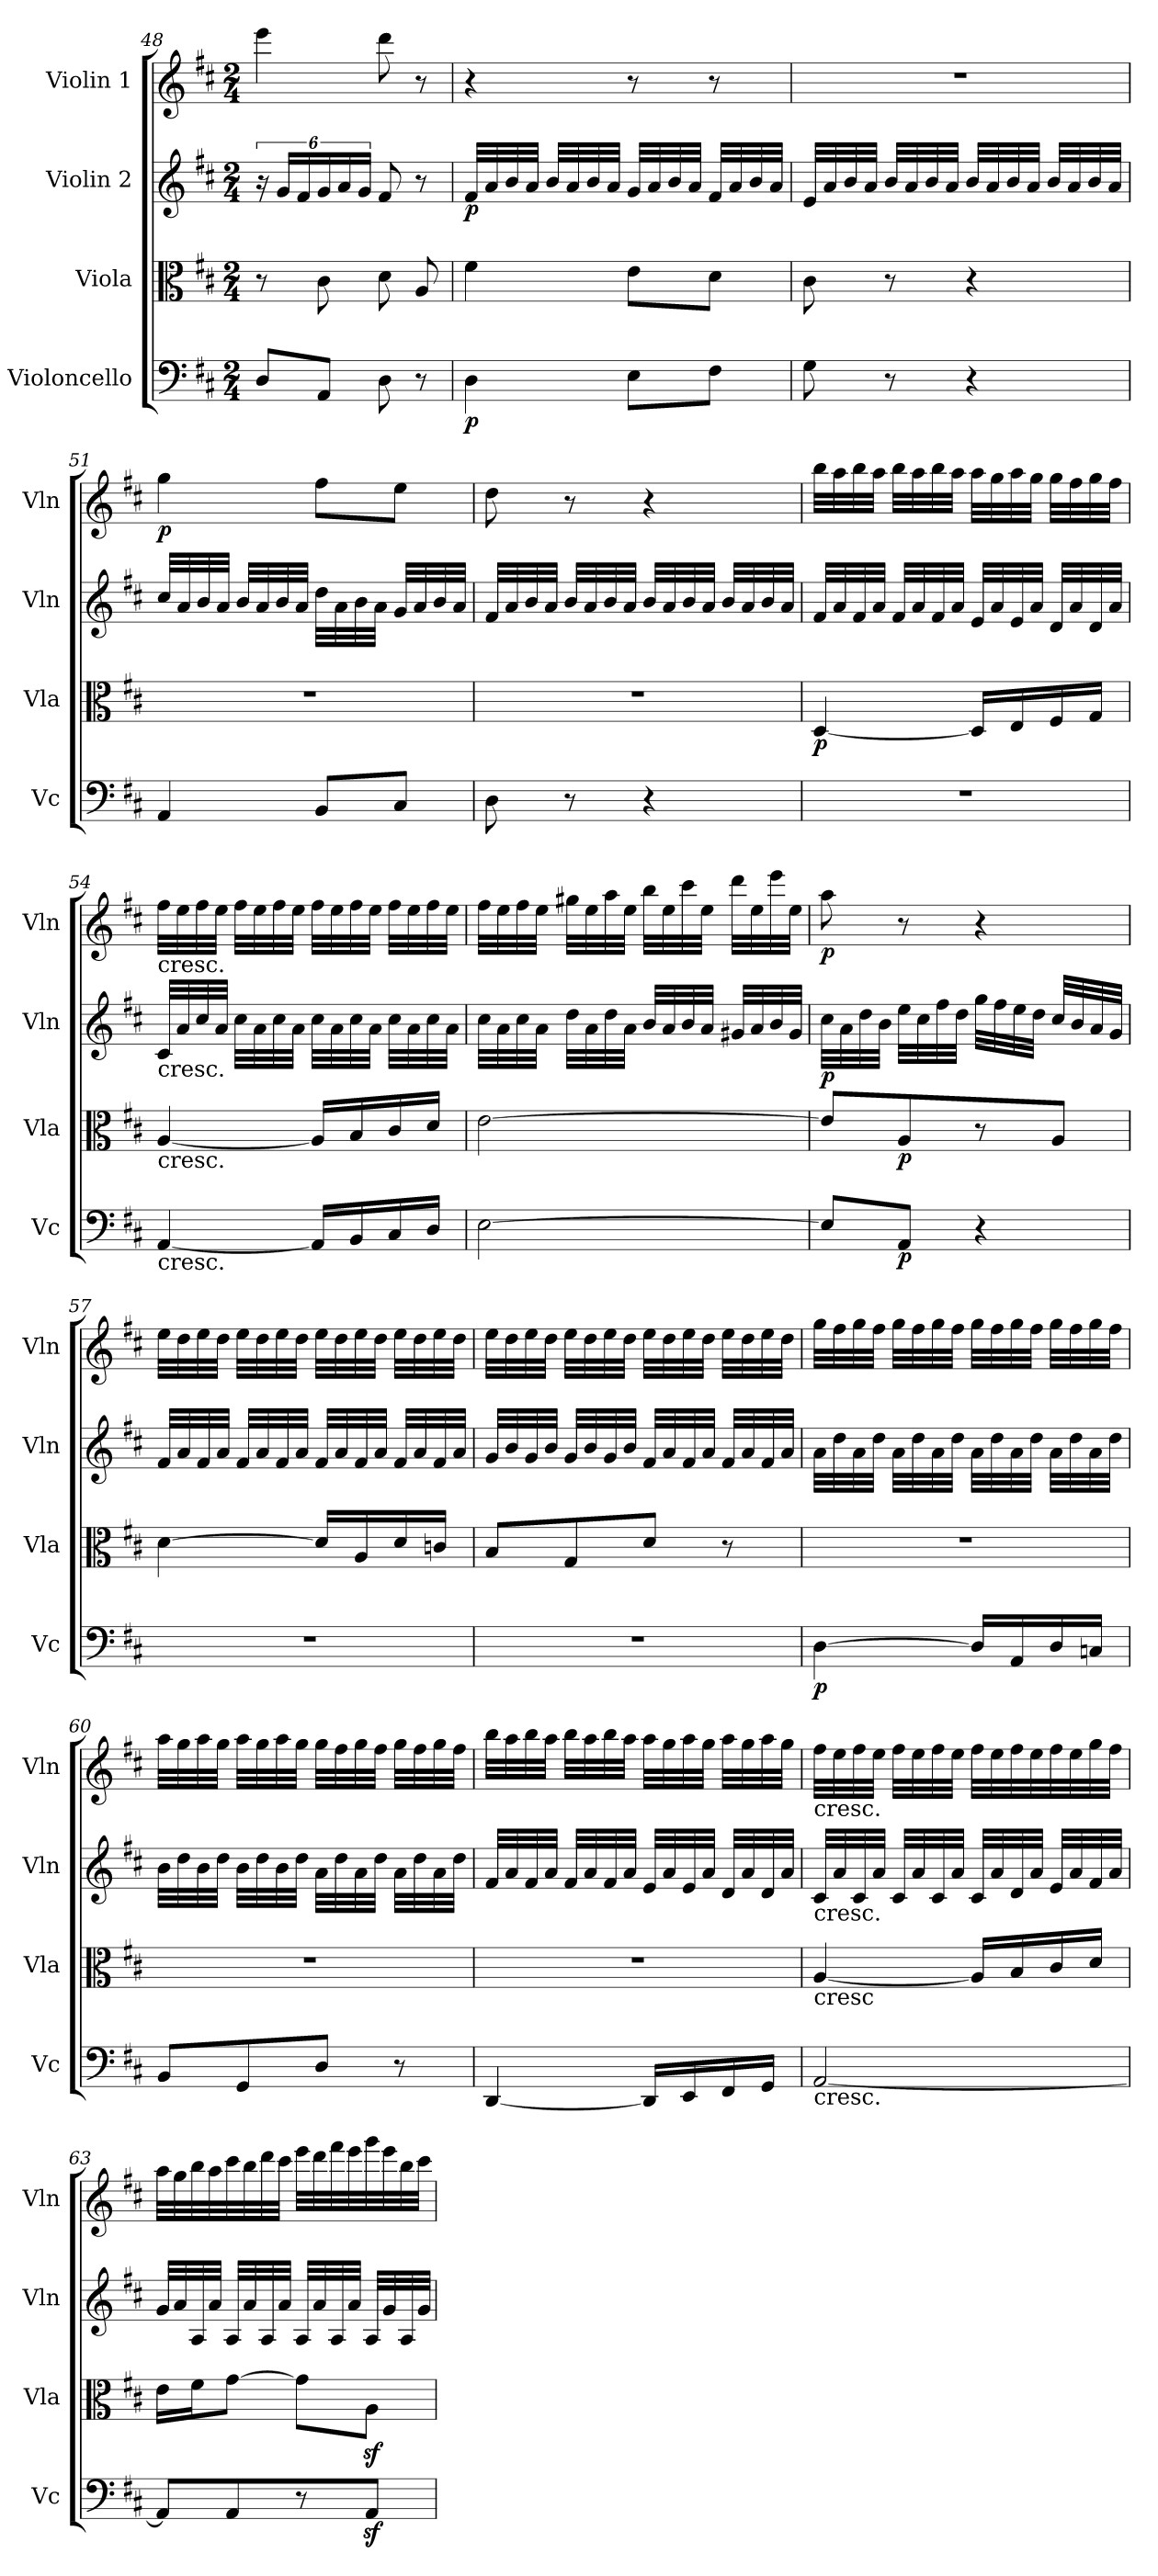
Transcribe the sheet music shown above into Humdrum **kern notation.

**kern	**dynam	**kern	**dynam	**kern	**dynam	**kern	**dynam
*part4	*part4	*part3	*part3	*part2	*part2	*part1	*part1
*staff4	*staff4	*staff3	*staff3	*staff2	*staff2	*staff1	*staff1
*I"Violoncello	*	*I"Viola	*	*I"Violin 2	*	*I"Violin 1	*
*I'Vc	*	*I'Vla	*	*I'Vln	*	*I'Vln	*
*clefF4	*	*clefC3	*	*clefG2	*	*clefG2	*
*k[f#c#]	*	*k[f#c#]	*	*k[f#c#]	*	*k[f#c#]	*
*D:	*	*D:	*	*D:	*	*D:	*
*M2/4	*	*M2/4	*	*M2/4	*	*M2/4	*
=48	=48	=48	=48	=48	=48	=48	=48
8D/L	.	8r	.	24r	.	4eee\	.
.	.	.	.	24g/LL	.	.	.
.	.	.	.	24f#/	.	.	.
8AA/J	.	8c#\	.	24g/	.	.	.
.	.	.	.	24a/	.	.	.
.	.	.	.	24g/JJ	.	.	.
8D\	.	8d\	.	8f#/	.	8ddd\	.
8r	.	8A/	.	8r	.	8r	.
=49	=49	=49	=49	=49	=49	=49	=49
!	!LO:DY:b	!	!	!	!LO:DY:b	!	!
4D\	p	4f#\	.	32f#/LLL	p	4r	.
.	.	.	.	32a/	.	.	.
.	.	.	.	32b/	.	.	.
.	.	.	.	32a/JJJ	.	.	.
.	.	.	.	32b/LLL	.	.	.
.	.	.	.	32a/	.	.	.
.	.	.	.	32b/	.	.	.
.	.	.	.	32a/JJJ	.	.	.
8E\L	.	8e\L	.	32g/LLL	.	8r	.
.	.	.	.	32a/	.	.	.
.	.	.	.	32b/	.	.	.
.	.	.	.	32a/JJJ	.	.	.
8F#\J	.	8d\J	.	32f#/LLL	.	8r	.
.	.	.	.	32a/	.	.	.
.	.	.	.	32b/	.	.	.
.	.	.	.	32a/JJJ	.	.	.
=50	=50	=50	=50	=50	=50	=50	=50
8G\	.	8c#\	.	32e/LLL	.	2r	.
.	.	.	.	32a/	.	.	.
.	.	.	.	32b/	.	.	.
.	.	.	.	32a/JJJ	.	.	.
8r	.	8r	.	32b/LLL	.	.	.
.	.	.	.	32a/	.	.	.
.	.	.	.	32b/	.	.	.
.	.	.	.	32a/JJJ	.	.	.
4r	.	4r	.	32b/LLL	.	.	.
.	.	.	.	32a/	.	.	.
.	.	.	.	32b/	.	.	.
.	.	.	.	32a/JJJ	.	.	.
.	.	.	.	32b/LLL	.	.	.
.	.	.	.	32a/	.	.	.
.	.	.	.	32b/	.	.	.
.	.	.	.	32a/JJJ	.	.	.
=51	=51	=51	=51	=51	=51	=51	=51
!	!	!	!	!	!	!	!LO:DY:b
4AA/	.	2r	.	32cc#/LLL	.	4gg\	p
.	.	.	.	32a/	.	.	.
.	.	.	.	32b/	.	.	.
.	.	.	.	32a/JJJ	.	.	.
.	.	.	.	32b/LLL	.	.	.
.	.	.	.	32a/	.	.	.
.	.	.	.	32b/	.	.	.
.	.	.	.	32a/JJJ	.	.	.
8BB/L	.	.	.	32dd\LLL	.	8ff#\L	.
.	.	.	.	32a\	.	.	.
.	.	.	.	32b\	.	.	.
.	.	.	.	32a\JJJ	.	.	.
8C#/J	.	.	.	32g/LLL	.	8ee\J	.
.	.	.	.	32a/	.	.	.
.	.	.	.	32b/	.	.	.
.	.	.	.	32a/JJJ	.	.	.
=52	=52	=52	=52	=52	=52	=52	=52
8D\	.	2r	.	32f#/LLL	.	8dd\	.
.	.	.	.	32a/	.	.	.
.	.	.	.	32b/	.	.	.
.	.	.	.	32a/JJJ	.	.	.
8r	.	.	.	32b/LLL	.	8r	.
.	.	.	.	32a/	.	.	.
.	.	.	.	32b/	.	.	.
.	.	.	.	32a/JJJ	.	.	.
4r	.	.	.	32b/LLL	.	4r	.
.	.	.	.	32a/	.	.	.
.	.	.	.	32b/	.	.	.
.	.	.	.	32a/JJJ	.	.	.
.	.	.	.	32b/LLL	.	.	.
.	.	.	.	32a/	.	.	.
.	.	.	.	32b/	.	.	.
.	.	.	.	32a/JJJ	.	.	.
=53	=53	=53	=53	=53	=53	=53	=53
!	!	!	!LO:DY:b	!	!	!	!
2r	.	[4D/	p	32f#/LLL	.	32bb\LLL	.
.	.	.	.	32a/	.	32aa\	.
.	.	.	.	32f#/	.	32bb\	.
.	.	.	.	32a/JJJ	.	32aa\JJJ	.
.	.	.	.	32f#/LLL	.	32bb\LLL	.
.	.	.	.	32a/	.	32aa\	.
.	.	.	.	32f#/	.	32bb\	.
.	.	.	.	32a/JJJ	.	32aa\JJJ	.
.	.	16D/LL]	.	32e/LLL	.	32aa\LLL	.
.	.	.	.	32a/	.	32gg\	.
.	.	16E/	.	32e/	.	32aa\	.
.	.	.	.	32a/JJJ	.	32gg\JJJ	.
.	.	16F#/	.	32d/LLL	.	32gg\LLL	.
.	.	.	.	32a/	.	32ff#\	.
.	.	16G/JJ	.	32d/	.	32gg\	.
.	.	.	.	32a/JJJ	.	32ff#\JJJ	.
=54	=54	=54	=54	=54	=54	=54	=54
!	!	!	!	!	!	!LO:TX:b:t=cresc.	!
!	!	!	!	!LO:TX:b:t=cresc.	!	!	!
!	!	!LO:TX:b:t=cresc.	!	!	!	!	!
!LO:TX:b:t=cresc.	!	!	!	!	!	!	!
[4AA/	.	[4A/	.	32c#/LLL	.	32ff#\LLL	.
.	.	.	.	32a/	.	32ee\	.
.	.	.	.	32cc#/	.	32ff#\	.
.	.	.	.	32a/JJJ	.	32ee\JJJ	.
.	.	.	.	32cc#\LLL	.	32ff#\LLL	.
.	.	.	.	32a\	.	32ee\	.
.	.	.	.	32cc#\	.	32ff#\	.
.	.	.	.	32a\JJJ	.	32ee\JJJ	.
16AA/LL]	.	16A/LL]	.	32cc#\LLL	.	32ff#\LLL	.
.	.	.	.	32a\	.	32ee\	.
16BB/	.	16B/	.	32cc#\	.	32ff#\	.
.	.	.	.	32a\JJJ	.	32ee\JJJ	.
16C#/	.	16c#/	.	32cc#\LLL	.	32ff#\LLL	.
.	.	.	.	32a\	.	32ee\	.
16D/JJ	.	16d/JJ	.	32cc#\	.	32ff#\	.
.	.	.	.	32a\JJJ	.	32ee\JJJ	.
=55	=55	=55	=55	=55	=55	=55	=55
[2E\	.	[2e\	.	32cc#\LLL	.	32ff#\LLL	.
.	.	.	.	32a\	.	32ee\	.
.	.	.	.	32cc#\	.	32ff#\	.
.	.	.	.	32a\JJJ	.	32ee\JJJ	.
.	.	.	.	32dd\LLL	.	32gg#X\LLL	.
.	.	.	.	32a\	.	32ee\	.
.	.	.	.	32dd\	.	32aa\	.
.	.	.	.	32a\JJJ	.	32ee\JJJ	.
.	.	.	.	32b/LLL	.	32bb\LLL	.
.	.	.	.	32a/	.	32ee\	.
.	.	.	.	32b/	.	32ccc#\	.
.	.	.	.	32a/JJJ	.	32ee\JJJ	.
.	.	.	.	32g#X/LLL	.	32ddd\LLL	.
.	.	.	.	32a/	.	32ee\	.
.	.	.	.	32b/	.	32eee\	.
.	.	.	.	32g#/JJJ	.	32ee\JJJ	.
=56	=56	=56	=56	=56	=56	=56	=56
!	!	!	!	!	!LO:DY:b	!	!LO:DY:b
8E/L]	.	8e/L]	.	32cc#\LLL	p	8aa\	p
.	.	.	.	32a\	.	.	.
.	.	.	.	32dd\	.	.	.
.	.	.	.	32b\JJJ	.	.	.
!	!LO:DY:b	!	!LO:DY:b	!	!	!	!
8AA/J	p	8A/	p	32ee\LLL	.	8r	.
.	.	.	.	32cc#\	.	.	.
.	.	.	.	32ff#\	.	.	.
.	.	.	.	32dd\JJJ	.	.	.
4r	.	8r	.	32gg\LLL	.	4r	.
.	.	.	.	32ff#\	.	.	.
.	.	.	.	32ee\	.	.	.
.	.	.	.	32dd\JJJ	.	.	.
.	.	8A/J	.	32cc#/LLL	.	.	.
.	.	.	.	32b/	.	.	.
.	.	.	.	32a/	.	.	.
.	.	.	.	32g/JJJ	.	.	.
=57	=57	=57	=57	=57	=57	=57	=57
2r	.	[4d\	.	32f#/LLL	.	32ee\LLL	.
.	.	.	.	32a/	.	32dd\	.
.	.	.	.	32f#/	.	32ee\	.
.	.	.	.	32a/JJJ	.	32dd\JJJ	.
.	.	.	.	32f#/LLL	.	32ee\LLL	.
.	.	.	.	32a/	.	32dd\	.
.	.	.	.	32f#/	.	32ee\	.
.	.	.	.	32a/JJJ	.	32dd\JJJ	.
.	.	16d/LL]	.	32f#/LLL	.	32ee\LLL	.
.	.	.	.	32a/	.	32dd\	.
.	.	16A/	.	32f#/	.	32ee\	.
.	.	.	.	32a/JJJ	.	32dd\JJJ	.
.	.	16d/	.	32f#/LLL	.	32ee\LLL	.
.	.	.	.	32a/	.	32dd\	.
.	.	16cn/JJ	.	32f#/	.	32ee\	.
.	.	.	.	32a/JJJ	.	32dd\JJJ	.
=58	=58	=58	=58	=58	=58	=58	=58
2r	.	8B/L	.	32g/LLL	.	32ee\LLL	.
.	.	.	.	32b/	.	32dd\	.
.	.	.	.	32g/	.	32ee\	.
.	.	.	.	32b/JJJ	.	32dd\JJJ	.
.	.	8G/	.	32g/LLL	.	32ee\LLL	.
.	.	.	.	32b/	.	32dd\	.
.	.	.	.	32g/	.	32ee\	.
.	.	.	.	32b/JJJ	.	32dd\JJJ	.
.	.	8d/J	.	32f#/LLL	.	32ee\LLL	.
.	.	.	.	32a/	.	32dd\	.
.	.	.	.	32f#/	.	32ee\	.
.	.	.	.	32a/JJJ	.	32dd\JJJ	.
.	.	8r	.	32f#/LLL	.	32ee\LLL	.
.	.	.	.	32a/	.	32dd\	.
.	.	.	.	32f#/	.	32ee\	.
.	.	.	.	32a/JJJ	.	32dd\JJJ	.
=59	=59	=59	=59	=59	=59	=59	=59
!	!LO:DY:b	!	!	!	!	!	!
[4D\	p	2r	.	32a\LLL	.	32gg\LLL	.
.	.	.	.	32dd\	.	32ff#\	.
.	.	.	.	32a\	.	32gg\	.
.	.	.	.	32dd\JJJ	.	32ff#\JJJ	.
.	.	.	.	32a\LLL	.	32gg\LLL	.
.	.	.	.	32dd\	.	32ff#\	.
.	.	.	.	32a\	.	32gg\	.
.	.	.	.	32dd\JJJ	.	32ff#\JJJ	.
16D/LL]	.	.	.	32a\LLL	.	32gg\LLL	.
.	.	.	.	32dd\	.	32ff#\	.
16AA/	.	.	.	32a\	.	32gg\	.
.	.	.	.	32dd\JJJ	.	32ff#\JJJ	.
16D/	.	.	.	32a\LLL	.	32gg\LLL	.
.	.	.	.	32dd\	.	32ff#\	.
16Cn/JJ	.	.	.	32a\	.	32gg\	.
.	.	.	.	32dd\JJJ	.	32ff#\JJJ	.
=60	=60	=60	=60	=60	=60	=60	=60
8BB/L	.	2r	.	32b\LLL	.	32aa\LLL	.
.	.	.	.	32dd\	.	32gg\	.
.	.	.	.	32b\	.	32aa\	.
.	.	.	.	32dd\JJJ	.	32gg\JJJ	.
8GG/	.	.	.	32b\LLL	.	32aa\LLL	.
.	.	.	.	32dd\	.	32gg\	.
.	.	.	.	32b\	.	32aa\	.
.	.	.	.	32dd\JJJ	.	32gg\JJJ	.
8D/J	.	.	.	32a\LLL	.	32gg\LLL	.
.	.	.	.	32dd\	.	32ff#\	.
.	.	.	.	32a\	.	32gg\	.
.	.	.	.	32dd\JJJ	.	32ff#\JJJ	.
8r	.	.	.	32a\LLL	.	32gg\LLL	.
.	.	.	.	32dd\	.	32ff#\	.
.	.	.	.	32a\	.	32gg\	.
.	.	.	.	32dd\JJJ	.	32ff#\JJJ	.
=61	=61	=61	=61	=61	=61	=61	=61
[4DD/	.	2r	.	32f#/LLL	.	32bb\LLL	.
.	.	.	.	32a/	.	32aa\	.
.	.	.	.	32f#/	.	32bb\	.
.	.	.	.	32a/JJJ	.	32aa\JJJ	.
.	.	.	.	32f#/LLL	.	32bb\LLL	.
.	.	.	.	32a/	.	32aa\	.
.	.	.	.	32f#/	.	32bb\	.
.	.	.	.	32a/JJJ	.	32aa\JJJ	.
16DD/LL]	.	.	.	32e/LLL	.	32aa\LLL	.
.	.	.	.	32a/	.	32gg\	.
16EE/	.	.	.	32e/	.	32aa\	.
.	.	.	.	32a/JJJ	.	32gg\JJJ	.
16FF#/	.	.	.	32d/LLL	.	32aa\LLL	.
.	.	.	.	32a/	.	32gg\	.
16GG/JJ	.	.	.	32d/	.	32aa\	.
.	.	.	.	32a/JJJ	.	32gg\JJJ	.
=62	=62	=62	=62	=62	=62	=62	=62
!	!	!	!	!	!	!LO:TX:b:t=cresc.	!
!	!	!	!	!LO:TX:b:t=cresc.	!	!	!
!	!	!LO:TX:b:t=cresc	!	!	!	!	!
!LO:TX:b:t=cresc.	!	!	!	!	!	!	!
[2AA/	.	[4A/	.	32c#/LLL	.	32ff#\LLL	.
.	.	.	.	32a/	.	32ee\	.
.	.	.	.	32c#/	.	32ff#\	.
.	.	.	.	32a/JJJ	.	32ee\JJJ	.
.	.	.	.	32c#/LLL	.	32ff#\LLL	.
.	.	.	.	32a/	.	32ee\	.
.	.	.	.	32c#/	.	32ff#\	.
.	.	.	.	32a/JJJ	.	32ee\JJJ	.
.	.	16A/LL]	.	32c#/LLL	.	32ff#\LLL	.
.	.	.	.	32a/	.	32ee\	.
.	.	16B/	.	32d/	.	32ff#\	.
.	.	.	.	32a/JJJ	.	32ee\	.
.	.	16c#/	.	32e/LLL	.	32ff#\	.
.	.	.	.	32a/	.	32ee\	.
.	.	16d/JJ	.	32f#/	.	32gg\	.
.	.	.	.	32a/JJJ	.	32ff#\JJJ	.
=63	=63	=63	=63	=63	=63	=63	=63
8AA/L]	.	16e\LL	.	32g/LLL	.	32aa\LLL	.
.	.	.	.	32a/	.	32gg\	.
.	.	16f#\J	.	32A/	.	32bb\	.
.	.	.	.	32a/JJJ	.	32aa\	.
8AA/	.	[8g\J	.	32A/LLL	.	32ccc#\	.
.	.	.	.	32a/	.	32bb\	.
.	.	.	.	32A/	.	32ddd\	.
.	.	.	.	32a/JJJ	.	32ccc#\JJJ	.
8r	.	8g\L]	.	32A/LLL	.	32eee\LLL	.
.	.	.	.	32a/	.	32ddd\	.
.	.	.	.	32A/	.	32fff#\	.
.	.	.	.	32a/JJJ	.	32eee\	.
8AAz</J	.	8Az<\J	.	32A/LLL	.	32ggg\	.
.	.	.	.	32g/	.	32eee\	.
.	.	.	.	32A/	.	32bb\	.
.	.	.	.	32g/JJJ	.	32ccc#\JJJ	.
=	=	=	=	=	=	=	=
*-	*-	*-	*-	*-	*-	*-	*-
